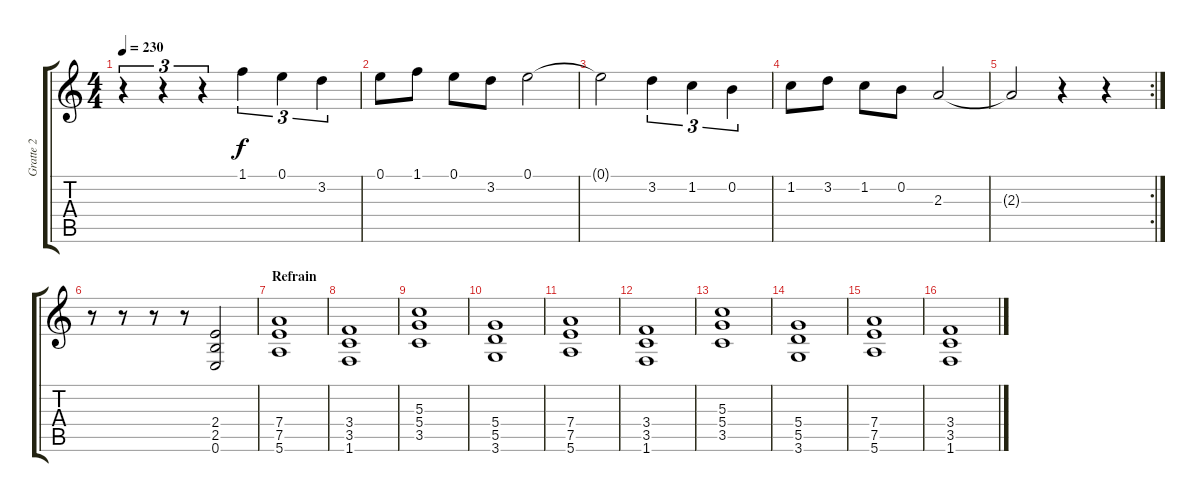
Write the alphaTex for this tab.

\track ("Gratte 2" "Gratte 2") {instrument overdrivenguitar}
\staff {score tabs}
\tuning (E4 B3 G3 D3 A2 E2) {hide}
\ts (4 4)
\tempo 230
\clef g2
\ks c
r.4{tu (3 2) dy f} r.4{tu (3 2)} r.4{tu (3 2)} 1.1.4{tu (3 2)} 0.1.4{tu (3 2)} 3.2.4{tu (3 2)} |
0.1.8 1.1.8 0.1.8 3.2.8 0.1.2 |
0.1{t}.2 3.2.4{tu (3 2)} 1.2.4{tu (3 2)} 0.2.4{tu (3 2)} |
1.2.8 3.2.8 1.2.8 0.2.8 2.3.2 |
\rc 2
2.3{t}.2 r.4 r.4 |
r.8 r.8 r.8 r.8 (2.4 2.5 0.6).2 |
\section ("" "Refrain")
(7.4 7.5 5.6).1 |
(3.4 3.5 1.6).1 |
(5.3 5.4 3.5).1 |
(5.4 5.5 3.6).1 |
(7.4 7.5 5.6).1 |
(3.4 3.5 1.6).1 |
(5.3 5.4 3.5).1 |
(5.4 5.5 3.6).1 |
(7.4 7.5 5.6).1 |
(3.4 3.5 1.6).1
